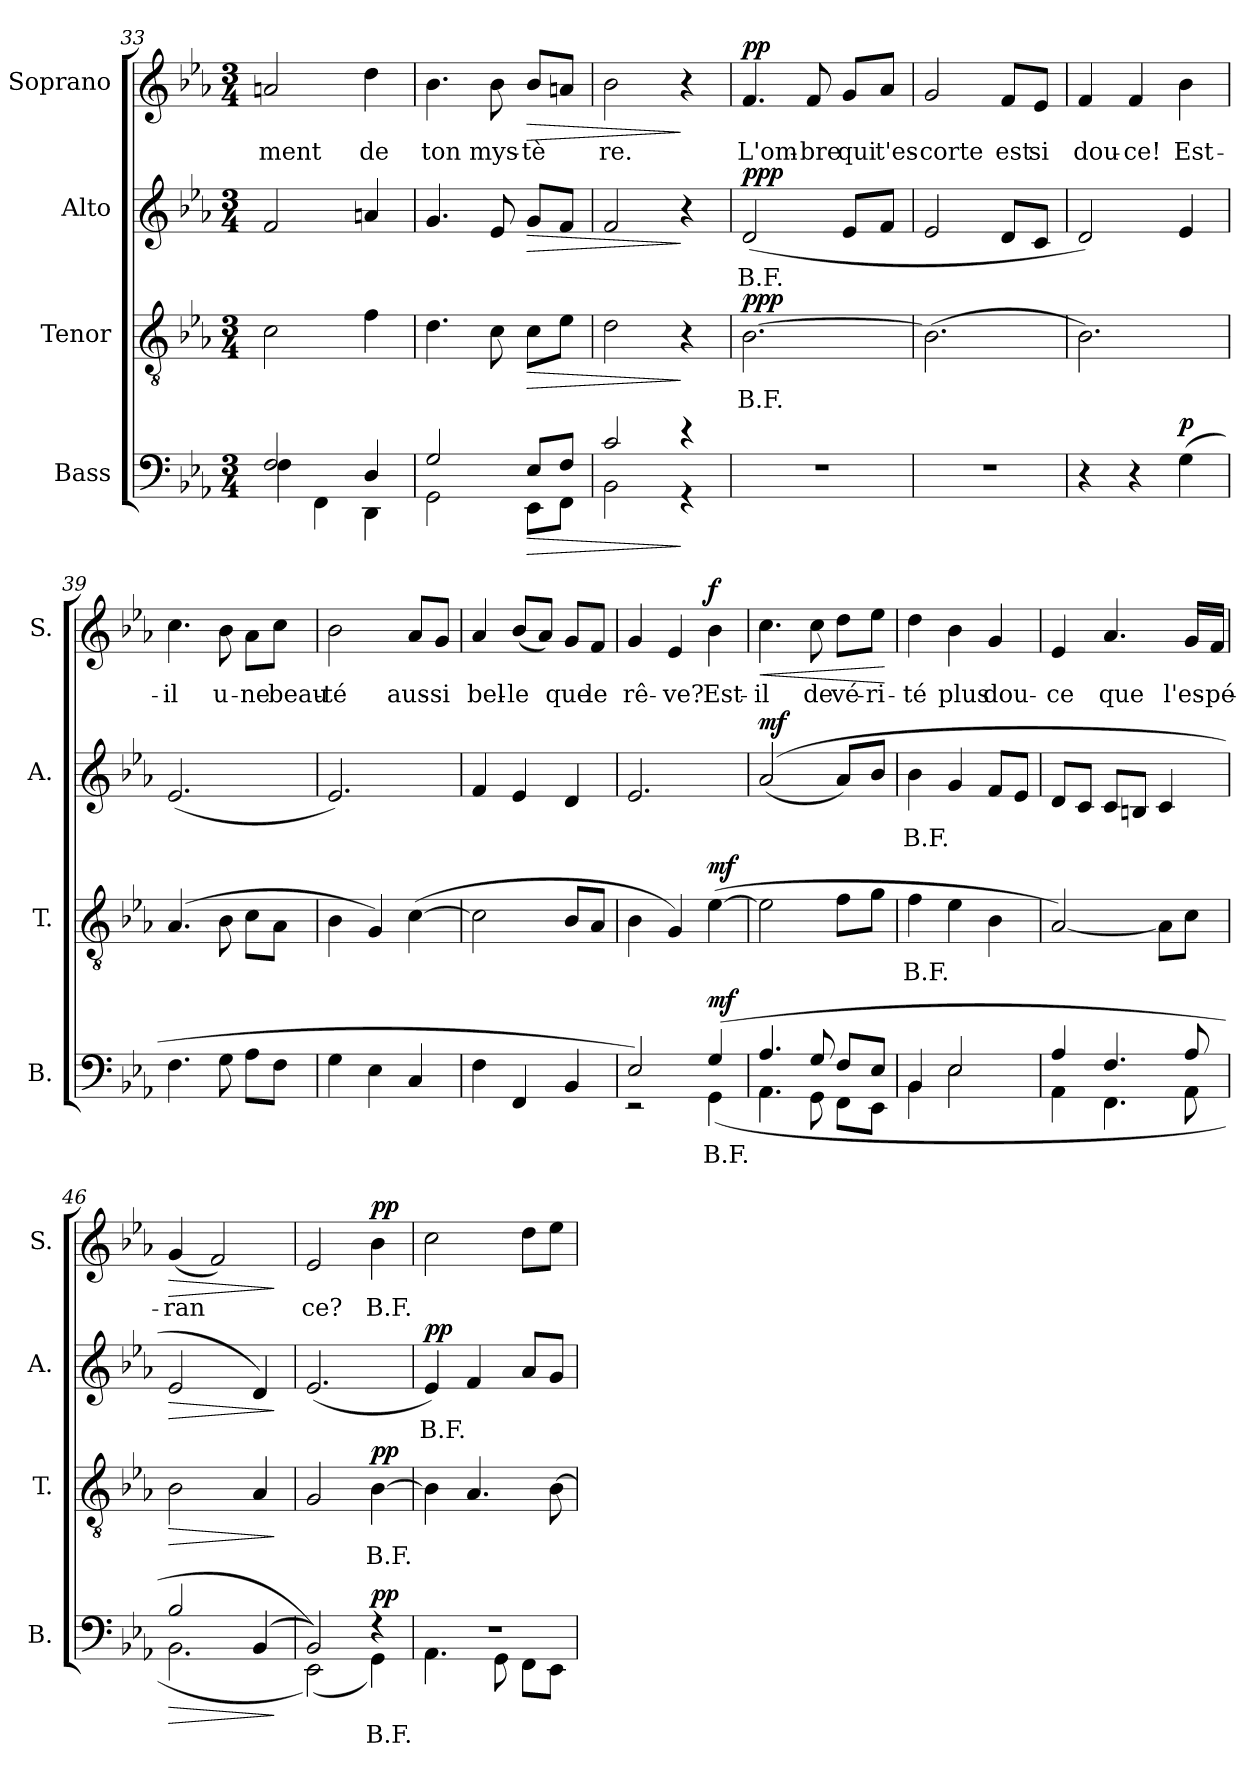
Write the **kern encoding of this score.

**kern	**text	**dynam	**kern	**text	**dynam	**kern	**text	**dynam	**kern	**text	**dynam
*part4	*part4	*part4	*part3	*part3	*part3	*part2	*part2	*part2	*part1	*part1	*part1
*staff4	*staff4	*staff4	*staff3	*staff3	*staff3	*staff2	*staff2	*staff2	*staff1	*staff1	*staff1
*I"Bass	*	*	*I"Tenor	*	*	*I"Alto	*	*	*I"Soprano	*	*
*I'B.	*	*	*I'T.	*	*	*I'A.	*	*	*I'S.	*	*
*clefF4	*	*	*clefGv2	*	*	*clefG2	*	*	*clefG2	*	*
*k[b-e-a-]	*	*	*k[b-e-a-]	*	*	*k[b-e-a-]	*	*	*k[b-e-a-]	*	*
*M3/4	*	*	*M3/4	*	*	*M3/4	*	*	*M3/4	*	*
=33	=33	=33	=33	=33	=33	=33	=33	=33	=33	=33	=33
*^	*	*	*	*	*	*	*	*	*	*	*
!	!	!	!	!	!	!	!	!	!	!	!LO:LY:b	!
2F/	4F\	.	.	2ci\	.	.	2f/	.	.	2an/	-ment	.
.	4FF\	.	.	.	.	.	.	.	.	.	.	.
!	!	!	!	!	!	!	!	!	!	!	!LO:LY:b	!
4D/	4DD\	.	.	4fi\	.	.	4an/	.	.	4dd\	de	.
!!LO:LB:g=z
=34	=34	=34	=34	=34	=34	=34	=34	=34	=34	=34	=34	=34
!	!	!	!	!	!	!	!	!	!	!	!LO:LY:b	!
2G/	2GG\	.	.	4.di\	.	.	4.g/	.	.	4.b-\	ton	.
!	!	!	!	!	!	!	!	!	!	!	!LO:LY:b	!
.	.	.	.	8ci\	.	.	8e-/	.	.	8b-\	mys-	.
!	!	!	!LO:HP:b	!	!	!LO:HP:b	!	!	!LO:HP:b	!	!LO:LY:b	!LO:HP:b
8E-/L	8EE-\L	.	>	8ci\L	.	>	8g/L	.	>	8b-/L	-tè	>
8F/J	8FF\J	.	.	8e-i\J	.	.	8f/J	.	.	8an/J	.	.
=35	=35	=35	=35	=35	=35	=35	=35	=35	=35	=35	=35	=35
!	!	!	!	!	!	!	!	!	!	!	!LO:LY:b	!
2c/	2BB-\	.	.	2di\	.	.	2f/	.	.	2b-\	re.	.
4r	4r	.	]	4r	.	]	4r	.	]	4r	.	]
=36	=36	=36	=36	=36	=36	=36	=36	=36	=36	=36	=36	=36
!	!	!	!	!	!LO:LY:b:color=#FF0000	!LO:DY:a	!	!LO:LY:b	!LO:DY:a	!	!LO:LY:b	!LO:DY:a
*v	*v	*	*	*	*	*	*	*	*	*	*	*
2.r	.	.	[2.B-i\	B.F.	ppp	(2d/	B.F.	ppp	4.f/	L'om-	pp
!	!	!	!	!	!	!	!	!	!	!LO:LY:b	!
.	.	.	.	.	.	.	.	.	8f/	-bre	.
!	!	!	!	!	!	!	!	!	!	!LO:LY:b	!
.	.	.	.	.	.	8e-/L	.	.	8g/L	qui	.
!	!	!	!	!	!	!	!	!	!	!LO:LY:b	!
.	.	.	.	.	.	8f/J	.	.	8a-/J	t'es-	.
=37	=37	=37	=37	=37	=37	=37	=37	=37	=37	=37	=37
!	!	!	!	!	!	!	!	!	!	!LO:LY:b	!
2.r	.	.	(2.B-i\]	.	.	2e-/	.	.	2g/	-corte	.
!	!	!	!	!	!	!	!	!	!	!LO:LY:b	!
.	.	.	.	.	.	8d/L	.	.	8f/L	est	.
!	!	!	!	!	!	!	!	!	!	!LO:LY:b	!
.	.	.	.	.	.	8c/J	.	.	8e-/J	si	.
=38	=38	=38	=38	=38	=38	=38	=38	=38	=38	=38	=38
!	!	!	!	!	!	!	!	!	!	!LO:LY:b	!
4r	.	.	2.B-i\)	.	.	2d/)	.	.	4f/	dou-	.
!	!	!	!	!	!	!	!	!	!	!LO:LY:b	!
4r	.	.	.	.	.	.	.	.	4f/	-ce!	.
!	!	!LO:DY:a	!	!	!	!	!	!	!	!LO:LY:b	!
(4G\	.	p	.	.	.	4e-/	.	.	4b-\	Est-	.
=39	=39	=39	=39	=39	=39	=39	=39	=39	=39	=39	=39
!	!	!	!	!	!	!	!	!	!	!LO:LY:b	!
4.F\	.	.	(4.A-i/	.	.	(2.e-/	.	.	4.cc\	-il	.
!	!	!	!	!	!	!	!	!	!	!LO:LY:b	!
8G\	.	.	8B-i\	.	.	.	.	.	8b-\	u-	.
!	!	!	!	!	!	!	!	!	!	!LO:LY:b	!
8A-\L	.	.	8ci\L	.	.	.	.	.	8a-\L	-ne	.
!	!	!	!	!	!	!	!	!	!	!LO:LY:b	!
8F\J	.	.	8A-i\J	.	.	.	.	.	8cc\J	beau-	.
=40	=40	=40	=40	=40	=40	=40	=40	=40	=40	=40	=40
!	!	!	!	!	!	!	!	!	!	!LO:LY:b	!
4G\	.	.	4B-i\	.	.	2.e-/)	.	.	2b-\	-té	.
4E-\	.	.	4Gi/)	.	.	.	.	.	.	.	.
!	!	!	!	!	!	!	!	!	!	!LO:LY:b	!
4C/	.	.	([4ci\	.	.	.	.	.	8a-/L	aus-	.
!	!	!	!	!	!	!	!	!	!	!LO:LY:b	!
.	.	.	.	.	.	.	.	.	8g/J	-si	.
!!LO:PB:g=z
=41	=41	=41	=41	=41	=41	=41	=41	=41	=41	=41	=41
!	!	!	!	!	!	!	!	!	!	!LO:LY:b	!
4F\	.	.	2ci\]	.	.	4f/	.	.	4a-/	bel-	.
!	!	!	!	!	!	!	!	!	!	!LO:LY:b	!
4FF/	.	.	.	.	.	4e-/	.	.	(8b-/L	-le	.
.	.	.	.	.	.	.	.	.	8a-/J)	.	.
!	!	!	!	!	!	!	!	!	!	!LO:LY:b	!
4BB-/	.	.	8B-i/L	.	.	4d/	.	.	8g/L	que	.
!	!	!	!	!	!	!	!	!	!	!LO:LY:b	!
.	.	.	8A-i/J	.	.	.	.	.	8f/J	le	.
=42	=42	=42	=42	=42	=42	=42	=42	=42	=42	=42	=42
*^	*	*	*	*	*	*	*	*	*	*	*
!	!	!	!	!	!	!	!	!	!	!	!LO:LY:b	!
2E-/)	2r	.	.	4B-i\	.	.	2.e-/	.	.	4g/	rê-	.
!	!	!	!	!	!	!	!	!	!	!	!LO:LY:b	!
.	.	.	.	4Gi/)	.	.	.	.	.	4e-/	-ve?	.
!	!	!LO:LY:b	!LO:DY:a	!	!	!LO:DY:a	!	!	!	!	!LO:LY:b	!LO:DY:a
(4G/	(4GG\	B.F.	mf	([4e-i\	.	mf	.	.	.	4b-\	Est-	f
=43	=43	=43	=43	=43	=43	=43	=43	=43	=43	=43	=43	=43
!	!	!	!	!	!	!	!	!	!LO:DY:a	!	!LO:LY:b	!LO:HP:b
4.A-/	4.AA-\	.	.	2e-i\]	.	.	((2a-/	.	mf	4.cc\	-il	<
!	!	!	!	!	!	!	!	!	!	!	!LO:LY:b	!
8G/	8GG\	.	.	.	.	.	.	.	.	8cc\	de	.
!	!	!	!	!	!	!	!	!	!	!	!LO:LY:b	!
8F/L	8FF\L	.	.	8fi\L	.	.	8a-/L)	.	.	8dd\L	vé-	.
!	!	!	!	!	!	!	!	!	!	!	!LO:LY:b	!
8E-/J	8EE-\J	.	.	8gi\J	.	.	8b-/J	.	.	8ee-\J	-ri-	.
*v	*v	*	*	*	*	*	*	*	*	*	*	*
.	.	.	.	.	.	.	.	.	.	.	[
=44	=44	=44	=44	=44	=44	=44	=44	=44	=44	=44	=44
*^	*	*	*	*	*	*	*	*	*	*	*
!	!	!	!	!	!LO:LY:b:color=#FF0000	!	!	!LO:LY:b	!	!	!LO:LY:b	!
4BB-/	4BB-\	.	.	4fi\	B.F.	.	4b-\	B.F.	.	4dd\	-té	.
!	!	!	!	!	!	!	!	!	!	!	!LO:LY:b	!
2E-/	2E-\	.	.	4e-i\	.	.	4g/	.	.	4b-\	plus	.
!	!	!	!	!	!	!	!	!	!	!	!LO:LY:b	!
.	.	.	.	4B-i\	.	.	8f/L	.	.	4g/	dou-	.
.	.	.	.	.	.	.	8e-/J	.	.	.	.	.
=45	=45	=45	=45	=45	=45	=45	=45	=45	=45	=45	=45	=45
!	!	!	!	!	!	!	!	!	!	!	!LO:LY:b	!
4A-/	4AA-\	.	.	[2A-i/)	.	.	8d/L	.	.	4e-/	-ce	.
.	.	.	.	.	.	.	8c/J	.	.	.	.	.
!	!	!	!	!	!	!	!	!	!	!	!LO:LY:b	!
4.F/	4.FF\	.	.	.	.	.	8c/L	.	.	4.a-/	que	.
.	.	.	.	.	.	.	8Bn/J	.	.	.	.	.
.	.	.	.	8A-i\L]	.	.	4c/	.	.	.	.	.
!	!	!	!	!	!	!	!	!	!	!	!LO:LY:b	!
8A-/	8AA-\	.	.	8ci\J	.	.	.	.	.	16g/LL	l'es-	.
!	!	!	!	!	!	!	!	!	!	!	!LO:LY:b	!
.	.	.	.	.	.	.	.	.	.	16f/JJ	-pé-	.
=46	=46	=46	=46	=46	=46	=46	=46	=46	=46	=46	=46	=46
!	!	!	!LO:HP:b	!	!	!LO:HP:b	!	!	!LO:HP:b	!	!LO:LY:b	!LO:HP:b
2B-/	2.BB-\	.	>	2B-i\	.	>	2e-/	.	>	(4g/	-ran	>
.	.	.	.	.	.	.	.	.	.	2f/)	.	.
(4BB-/	.	.	.	4A-i/	.	.	4d/)	.	.	.	.	.
*v	*v	*	*	*	*	*	*	*	*	*	*	*
.	.	]	.	.	]	.	.	]	.	.	]
=47	=47	=47	=47	=47	=47	=47	=47	=47	=47	=47	=47
*^	*	*	*	*	*	*	*	*	*	*	*
!	!	!	!	!	!	!	!	!	!	!	!LO:LY:b	!
2BB-/))	(2EE-\)	.	.	2Gi/	.	.	(2.e-/	.	.	2e-/	ce?	.
!	!	!LO:LY:b	!LO:DY:a	!	!LO:LY:b:color=#FF0000	!LO:DY:a	!	!	!	!	!LO:LY:b	!LO:DY:a
4r	4GG\)	B.F.	pp	[4B-i\	B.F.	pp	.	.	.	4b-\	B.F.	pp
!!LO:LB:g=z
=48	=48	=48	=48	=48	=48	=48	=48	=48	=48	=48	=48	=48
!	!	!	!	!	!	!	!	!LO:LY:b	!LO:DY:a	!	!	!
2.r	4.AA-\	.	.	4B-i\]	.	.	4e-/)	B.F.	pp	2cc\	.	.
.	.	.	.	4.A-i/	.	.	4f/	.	.	.	.	.
.	8GG\	.	.	.	.	.	.	.	.	.	.	.
.	8FF\L	.	.	.	.	.	8a-/L	.	.	8dd\L	.	.
.	8EE-\J	.	.	[8B-i\	.	.	8g/J	.	.	8ee-\J	.	.
*v	*v	*	*	*	*	*	*	*	*	*	*	*
=	=	=	=	=	=	=	=	=	=	=	=
*-	*-	*-	*-	*-	*-	*-	*-	*-	*-	*-	*-
